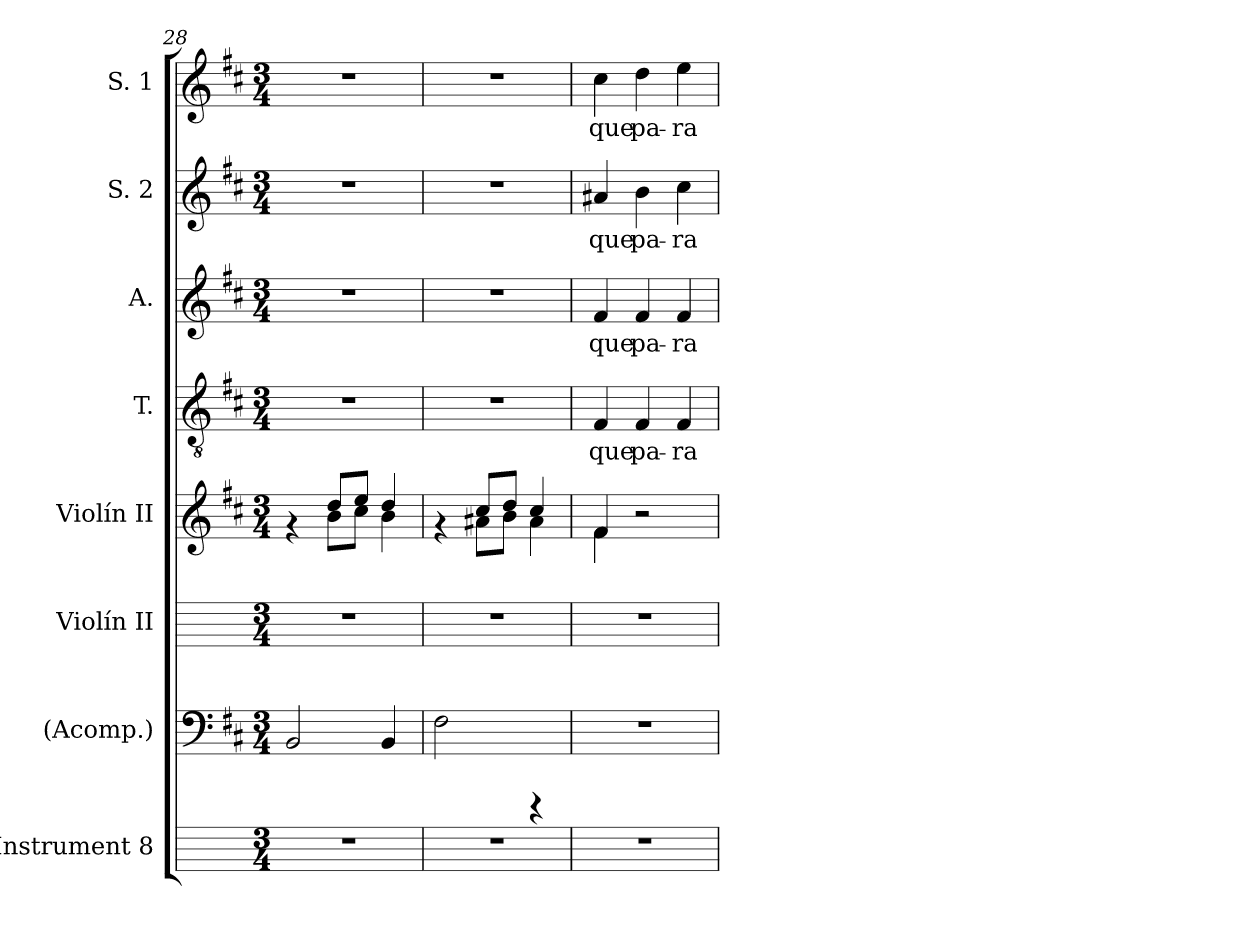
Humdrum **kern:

**kern	**kern	**kern	**kern	**kern	**text	**kern	**text	**kern	**text	**kern	**text
*part8	*part7	*part6	*part5	*part4	*part4	*part3	*part3	*part2	*part2	*part1	*part1
*staff8	*staff7	*staff6	*staff5	*staff4	*staff4	*staff3	*staff3	*staff2	*staff2	*staff1	*staff1
*I"Instrument 8	*I"(Acomp.)	*I"Violín II	*I"Violín II	*I"T.	*	*I"A.	*	*I"S. 2	*	*I"S. 1	*
*	*	*	*I'Violín I	*I'T.	*	*I'A.	*	*I'S. 2	*	*I'S. 1	*
*	*clefF4	*	*clefG2	*clefGv2	*	*clefG2	*	*clefG2	*	*clefG2	*
*k[]	*k[f#c#]	*k[]	*k[f#c#]	*k[f#c#]	*	*k[f#c#]	*	*k[f#c#]	*	*k[f#c#]	*
*C:	*D:	*C:	*D:	*D:	*	*D:	*	*D:	*	*D:	*
*M3/4	*M3/4	*M3/4	*M3/4	*M3/4	*	*M3/4	*	*M3/4	*	*M3/4	*
=28	=28	=28	=28	=28	=28	=28	=28	=28	=28	=28	=28
*	*	*	*^	*	*	*	*	*	*	*	*
2.r	2BB/	2.r	4rf	4ryy	2.r	.	2.r	.	2.r	.	2.r	.
.	.	.	8dd/L	8b\L	.	.	.	.	.	.	.	.
.	.	.	8ee/J	8cc#\J	.	.	.	.	.	.	.	.
.	4BB/	.	4dd/	4b\	.	.	.	.	.	.	.	.
=29	=29	=29	=29	=29	=29	=29	=29	=29	=29	=29	=29	=29
2.r	2F#\	2.r	4rf	4ryy	2.r	.	2.r	.	2.r	.	2.r	.
.	.	.	8cc#/L	8a#X\L	.	.	.	.	.	.	.	.
.	.	.	8dd/J	8b\J	.	.	.	.	.	.	.	.
.	4rCCC	.	4cc#/	4a#\	.	.	.	.	.	.	.	.
=30	=30	=30	=30	=30	=30	=30	=30	=30	=30	=30	=30	=30
!	!	!	!	!	!	!LO:LY:b:cj	!	!LO:LY:b	!	!LO:LY:b:cj	!	!LO:LY:b:cj
2.r	2.r	2.r	4f#/	4f#\	4F#/	que	4f#/	que	4a#X/	que	4cc#\	que
!	!	!	!	!	!	!LO:LY:b:cj	!	!LO:LY:b	!	!LO:LY:b:cj	!	!LO:LY:b:cj
.	.	.	2r	2ryy	4F#/	pa-	4f#/	pa-	4b\	pa-	4dd\	pa-
!	!	!	!	!	!	!LO:LY:b:cj	!	!LO:LY:b	!	!LO:LY:b:cj	!	!LO:LY:b:cj
.	.	.	.	.	4F#/	-ra	4f#/	-ra	4cc#\	-ra	4ee\	-ra
*	*	*	*v	*v	*	*	*	*	*	*	*	*
=	=	=	=	=	=	=	=	=	=	=	=
*-	*-	*-	*-	*-	*-	*-	*-	*-	*-	*-	*-
